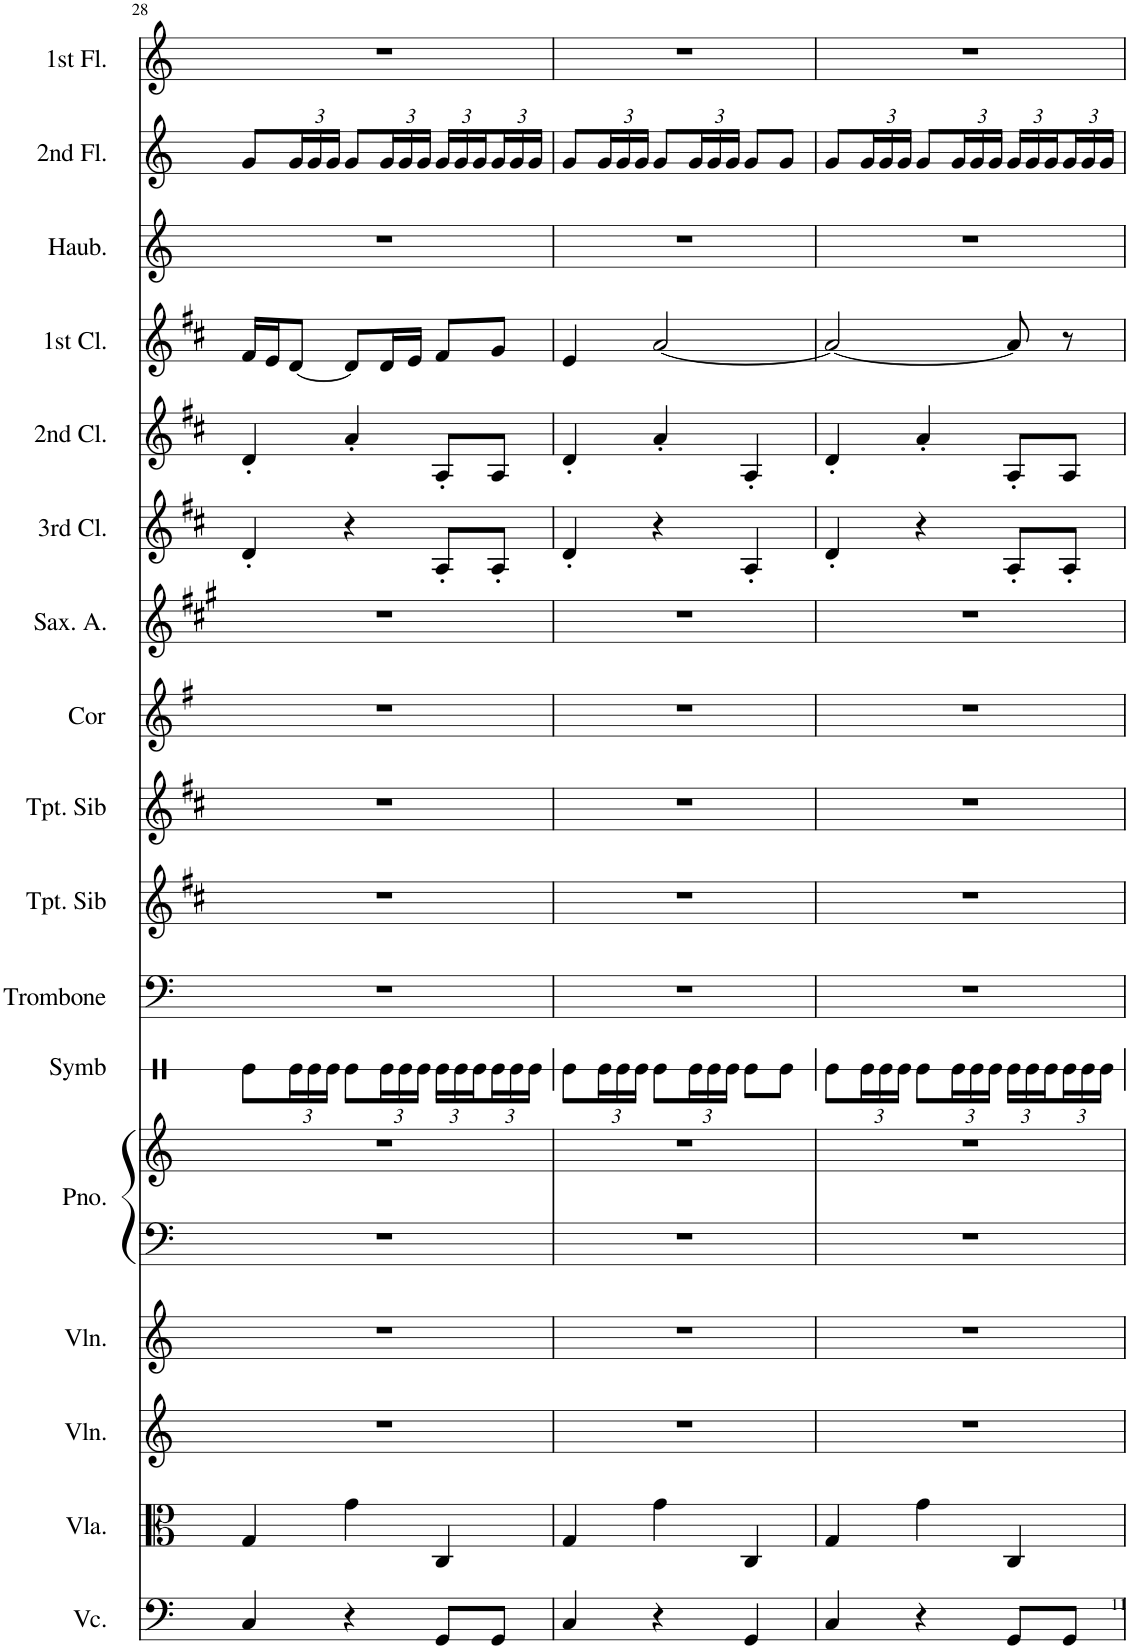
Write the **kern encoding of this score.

**kern	**kern	**kern	**kern	**kern	**kern	**kern	**kern	**kern	**kern	**kern	**kern	**kern	**kern	**kern	**kern	**kern	**kern
*part17	*part16	*part15	*part14	*part13	*part13	*part12	*part11	*part10	*part9	*part8	*part7	*part6	*part5	*part4	*part3	*part2	*part1
*staff18	*staff17	*staff16	*staff15	*staff14	*staff13	*staff12	*staff11	*staff10	*staff9	*staff8	*staff7	*staff6	*staff5	*staff4	*staff3	*staff2	*staff1
*I"Violoncelle	*I"Violon Alto	*I"Violon	*I"Violon	*I"Piano	*	*I"Symbales	*I"Trombone	*I"Trompette en Sib	*I"Trompette en Sib	*I"Cor	*I"Saxo Alto	*I"3rd clarinette	*I"2nd clarinette	*I"1st clarinette	*I"Haubois	*I"2nd flûte	*I"1st flûte
*I'Vc.	*I'Vla.	*I'Vln.	*I'Vln.	*I'Pno.	*	*I'Symb	*I'Trombone	*I'Tpt. Sib	*I'Tpt. Sib	*I'Cor	*I'Sax. A.	*I'3rd Cl.	*I'2nd Cl.	*I'1st Cl.	*I'Haub.	*I'2nd Fl.	*I'1st Fl.
!!LO:PB:g=z
*clefF4	*clefC3	*clefG2	*clefG2	*clefF4	*clefG2	*clefX	*clefF4	*clefG2	*clefG2	*clefG2	*clefG2	*clefG2	*clefG2	*clefG2	*clefG2	*clefG2	*clefG2
*	*	*	*	*	*	*	*	*Trd1c2	*Trd1c2	*Trd4c7	*Trd5c9	*Trd1c2	*Trd1c2	*Trd1c2	*	*	*
*k[]	*k[]	*k[]	*k[]	*k[]	*k[]	*k[]	*k[]	*k[f#c#]	*k[f#c#]	*k[f#]	*k[f#c#g#]	*k[f#c#]	*k[f#c#]	*k[f#c#]	*k[]	*k[]	*k[]
*M3/4	*M3/4	*M3/4	*M3/4	*M3/4	*M3/4	*M3/4	*M3/4	*M3/4	*M3/4	*M3/4	*M3/4	*M3/4	*M3/4	*M3/4	*M3/4	*M3/4	*M3/4
=28	=28	=28	=28	=28	=28	=28	=28	=28	=28	=28	=28	=28	=28	=28	=28	=28	=28
4C/	4G/	2.r	2.r	2.r	2.r	8Re\L	2.r	2.r	2.r	2.r	2.r	4d'/	4d'/	16f#/LL	2.r	8g/L	2.r
.	.	.	.	.	.	.	.	.	.	.	.	.	.	16e/J	.	.	.
*	*	*	*	*	*	*Xbrackettup	*	*	*	*	*	*	*	*	*	*Xbrackettup	*
.	.	.	.	.	.	24Re\L	.	.	.	.	.	.	.	[8d/J	.	24g/L	.
.	.	.	.	.	.	24Re\	.	.	.	.	.	.	.	.	.	24g/	.
.	.	.	.	.	.	24Re\JJ	.	.	.	.	.	.	.	.	.	24g/JJ	.
4r	4g\	.	.	.	.	8Re\L	.	.	.	.	.	4r	4a'/	8d/L]	.	8g/L	.
.	.	.	.	.	.	24Re\L	.	.	.	.	.	.	.	16d/L	.	24g/L	.
.	.	.	.	.	.	24Re\	.	.	.	.	.	.	.	.	.	24g/	.
.	.	.	.	.	.	.	.	.	.	.	.	.	.	16e/JJ	.	.	.
.	.	.	.	.	.	24Re\JJ	.	.	.	.	.	.	.	.	.	24g/JJ	.
8GG/L	4C/	.	.	.	.	24Re\LL	.	.	.	.	.	8A'/L	8A'/L	8f#/L	.	24g/LL	.
.	.	.	.	.	.	24Re\	.	.	.	.	.	.	.	.	.	24g/	.
.	.	.	.	.	.	24Re\	.	.	.	.	.	.	.	.	.	24g/	.
8GG/J	.	.	.	.	.	24Re\	.	.	.	.	.	8A'/J	8A/J	8g/J	.	24g/	.
.	.	.	.	.	.	24Re\	.	.	.	.	.	.	.	.	.	24g/	.
.	.	.	.	.	.	24Re\JJ	.	.	.	.	.	.	.	.	.	24g/JJ	.
=29	=29	=29	=29	=29	=29	=29	=29	=29	=29	=29	=29	=29	=29	=29	=29	=29	=29
4C/	4G/	2.r	2.r	2.r	2.r	8Re\L	2.r	2.r	2.r	2.r	2.r	4d'/	4d'/	4e/	2.r	8g/L	2.r
.	.	.	.	.	.	24Re\L	.	.	.	.	.	.	.	.	.	24g/L	.
.	.	.	.	.	.	24Re\	.	.	.	.	.	.	.	.	.	24g/	.
.	.	.	.	.	.	24Re\JJ	.	.	.	.	.	.	.	.	.	24g/JJ	.
4r	4g\	.	.	.	.	8Re\L	.	.	.	.	.	4r	4a'/	[2a/	.	8g/L	.
.	.	.	.	.	.	24Re\L	.	.	.	.	.	.	.	.	.	24g/L	.
.	.	.	.	.	.	24Re\	.	.	.	.	.	.	.	.	.	24g/	.
.	.	.	.	.	.	24Re\JJ	.	.	.	.	.	.	.	.	.	24g/JJ	.
4GG/	4C/	.	.	.	.	8Re\L	.	.	.	.	.	4A'/	4A'/	.	.	8g/L	.
.	.	.	.	.	.	8Re\J	.	.	.	.	.	.	.	.	.	8g/J	.
=30	=30	=30	=30	=30	=30	=30	=30	=30	=30	=30	=30	=30	=30	=30	=30	=30	=30
4C/	4G/	2.r	2.r	2.r	2.r	8Re\L	2.r	2.r	2.r	2.r	2.r	4d'/	4d'/	2a/_	2.r	8g/L	2.r
.	.	.	.	.	.	24Re\L	.	.	.	.	.	.	.	.	.	24g/L	.
.	.	.	.	.	.	24Re\	.	.	.	.	.	.	.	.	.	24g/	.
.	.	.	.	.	.	24Re\JJ	.	.	.	.	.	.	.	.	.	24g/JJ	.
4r	4g\	.	.	.	.	8Re\L	.	.	.	.	.	4r	4a'/	.	.	8g/L	.
.	.	.	.	.	.	24Re\L	.	.	.	.	.	.	.	.	.	24g/L	.
.	.	.	.	.	.	24Re\	.	.	.	.	.	.	.	.	.	24g/	.
.	.	.	.	.	.	24Re\JJ	.	.	.	.	.	.	.	.	.	24g/JJ	.
8GG/L	4C/	.	.	.	.	24Re\LL	.	.	.	.	.	8A'/L	8A'/L	8a/]	.	24g/LL	.
.	.	.	.	.	.	24Re\	.	.	.	.	.	.	.	.	.	24g/	.
.	.	.	.	.	.	24Re\	.	.	.	.	.	.	.	.	.	24g/	.
8GG/J	.	.	.	.	.	24Re\	.	.	.	.	.	8A'/J	8A/J	8r	.	24g/	.
.	.	.	.	.	.	24Re\	.	.	.	.	.	.	.	.	.	24g/	.
.	.	.	.	.	.	24Re\JJ	.	.	.	.	.	.	.	.	.	24g/JJ	.
=	=	=	=	=	=	=	=	=	=	=	=	=	=	=	=	=	=
*-	*-	*-	*-	*-	*-	*-	*-	*-	*-	*-	*-	*-	*-	*-	*-	*-	*-
